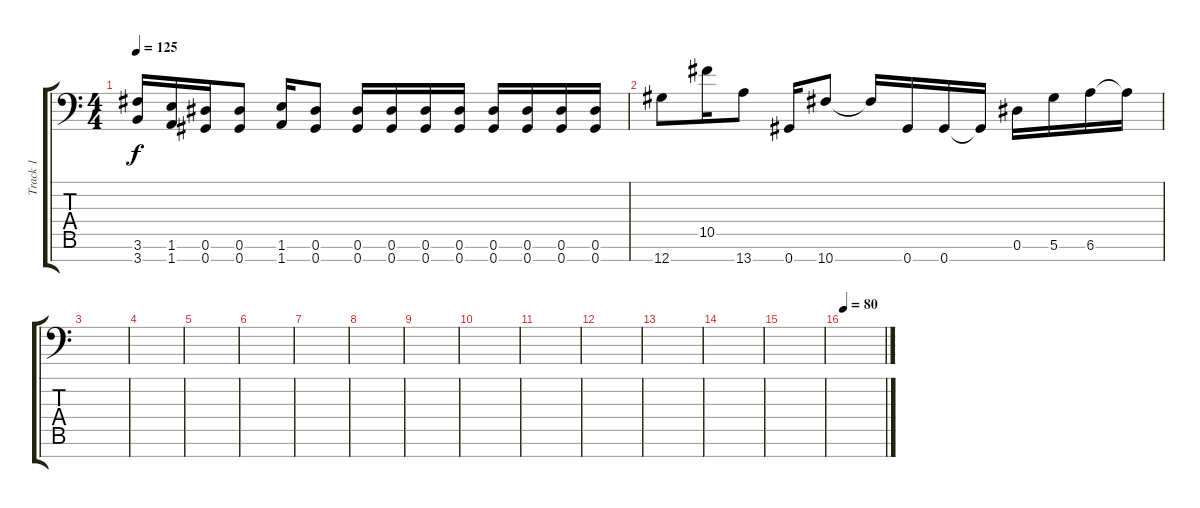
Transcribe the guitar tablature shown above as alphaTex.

\track ("Track 1" "Track 1") {instrument distortionguitar}
\staff {score tabs}
\tuning (Eb4 Bb3 Gb3 Db3 Ab2 Eb2 Ab1) {hide}
\ts (4 4)
\tempo 125
\clef f4
\ks c
(3.6 3.7).16{dy f} (1.6 1.7).16 (0.6 0.7).16 (0.6 0.7).8 (1.6 1.7).16 (0.6 0.7).8 (0.6 0.7).16 (0.6 0.7).16 (0.6 0.7).16 (0.6 0.7).16 (0.6 0.7).16 (0.6 0.7).16 (0.6 0.7).16 (0.6 0.7).16 |
12.7.8 10.5.16 13.7.8 0.7.16 10.7.8 10.7{t}.16 0.7.16 0.7.16 0.7{t}.16 0.6.16 5.6.16 6.6.16 6.6{t}.16 |
|
|
|
|
|
|
|
|
|
|
|
|
|
\tempo 80
